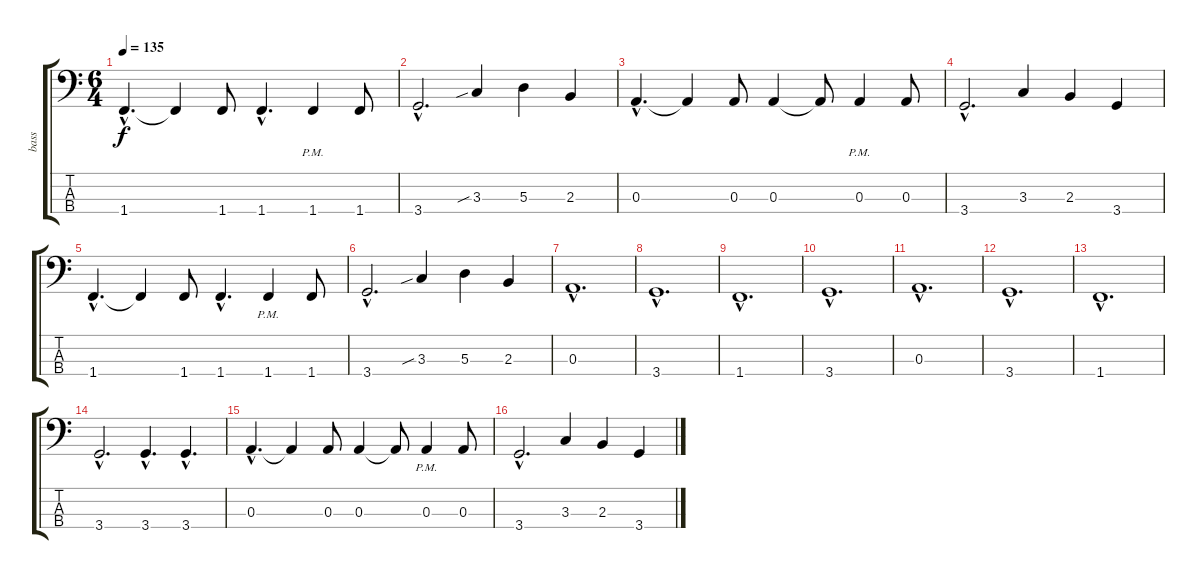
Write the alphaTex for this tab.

\track ("bass" "bass") {instrument electricbassfinger}
\staff {score tabs}
\tuning (G2 D2 A1 E1) {hide}
\ts (6 4)
\tempo 135
\clef f4
\ks c
1.4{hac}.4{d dy f} 1.4{t}.4 1.4.8 1.4{hac}.4{d} 1.4{pm}.4 1.4.8 |
3.4{hac}.2{d} 3.3{sib}.4 5.3.4 2.3.4 |
0.3{hac}.4{d} 0.3{t}.4 0.3.8 0.3.4 0.3{t}.8 0.3{pm}.4 0.3.8 |
3.4{hac}.2{d} 3.3.4 2.3.4 3.4.4 |
1.4{hac}.4{d} 1.4{t}.4 1.4.8 1.4{hac}.4{d} 1.4{pm}.4 1.4.8 |
3.4{hac}.2{d} 3.3{sib}.4 5.3.4 2.3.4 |
0.3{hac}.1{d volume 12} |
3.4{hac}.1{d} |
1.4{hac}.1{d} |
3.4{hac}.1{d} |
0.3{hac}.1{d} |
3.4{hac}.1{d} |
1.4{hac}.1{d} |
3.4{hac}.2{d} 3.4{hac}.4{d volume 16} 3.4{hac}.4{d} |
0.3{hac}.4{d} 0.3{t}.4 0.3.8 0.3.4 0.3{t}.8 0.3{pm}.4 0.3.8 |
3.4{hac}.2{d} 3.3.4 2.3.4 3.4.4
